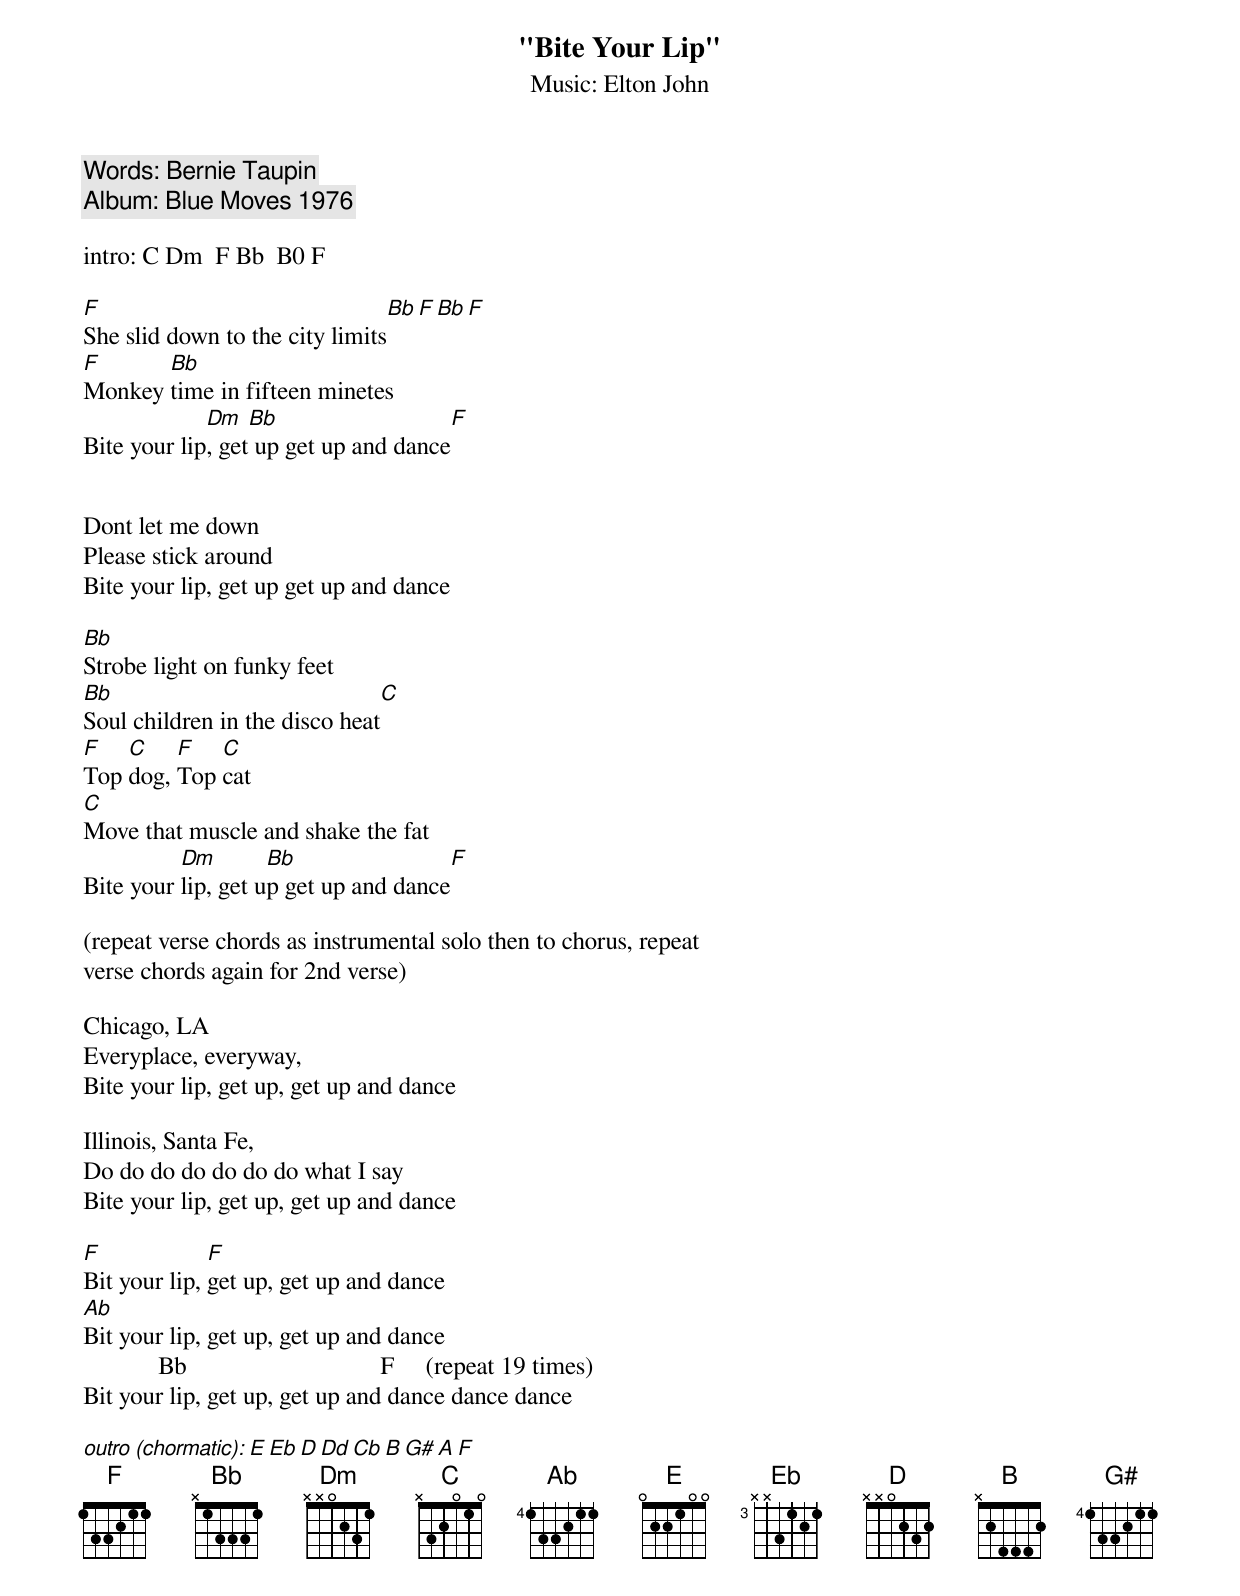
"Bite Your Lip"
Music: Elton John
Words: Bernie Taupin
Album: Blue Moves 1976

intro: C Dm  F Bb  B0 F

F                                 Bb F Bb F
She slid down to the city limits
F      Bb
Monkey time in fifteen minetes
             Dm   Bb                    F
Bite your lip, get up get up and dance


Dont let me down
Please stick around
Bite your lip, get up get up and dance

Bb
Strobe light on funky feet
Bb                               C
Soul children in the disco heat
F   C    F   C
Top dog, Top cat
C
Move that muscle and shake the fat
          Dm        Bb                  F
Bite your lip, get up get up and dance

(repeat verse chords as instrumental solo then to chorus, repeat
verse chords again for 2nd verse)

Chicago, LA
Everyplace, everyway,
Bite your lip, get up, get up and dance

Illinois, Santa Fe,
Do do do do do do do what I say
Bite your lip, get up, get up and dance

F             F
Bit your lip, get up, get up and dance
Ab
Bit your lip, get up, get up and dance
            Bb                               F     (repeat 19 times)
Bit your lip, get up, get up and dance dance dance

outro (chormatic): E Eb D Dd Cb B G# A F
